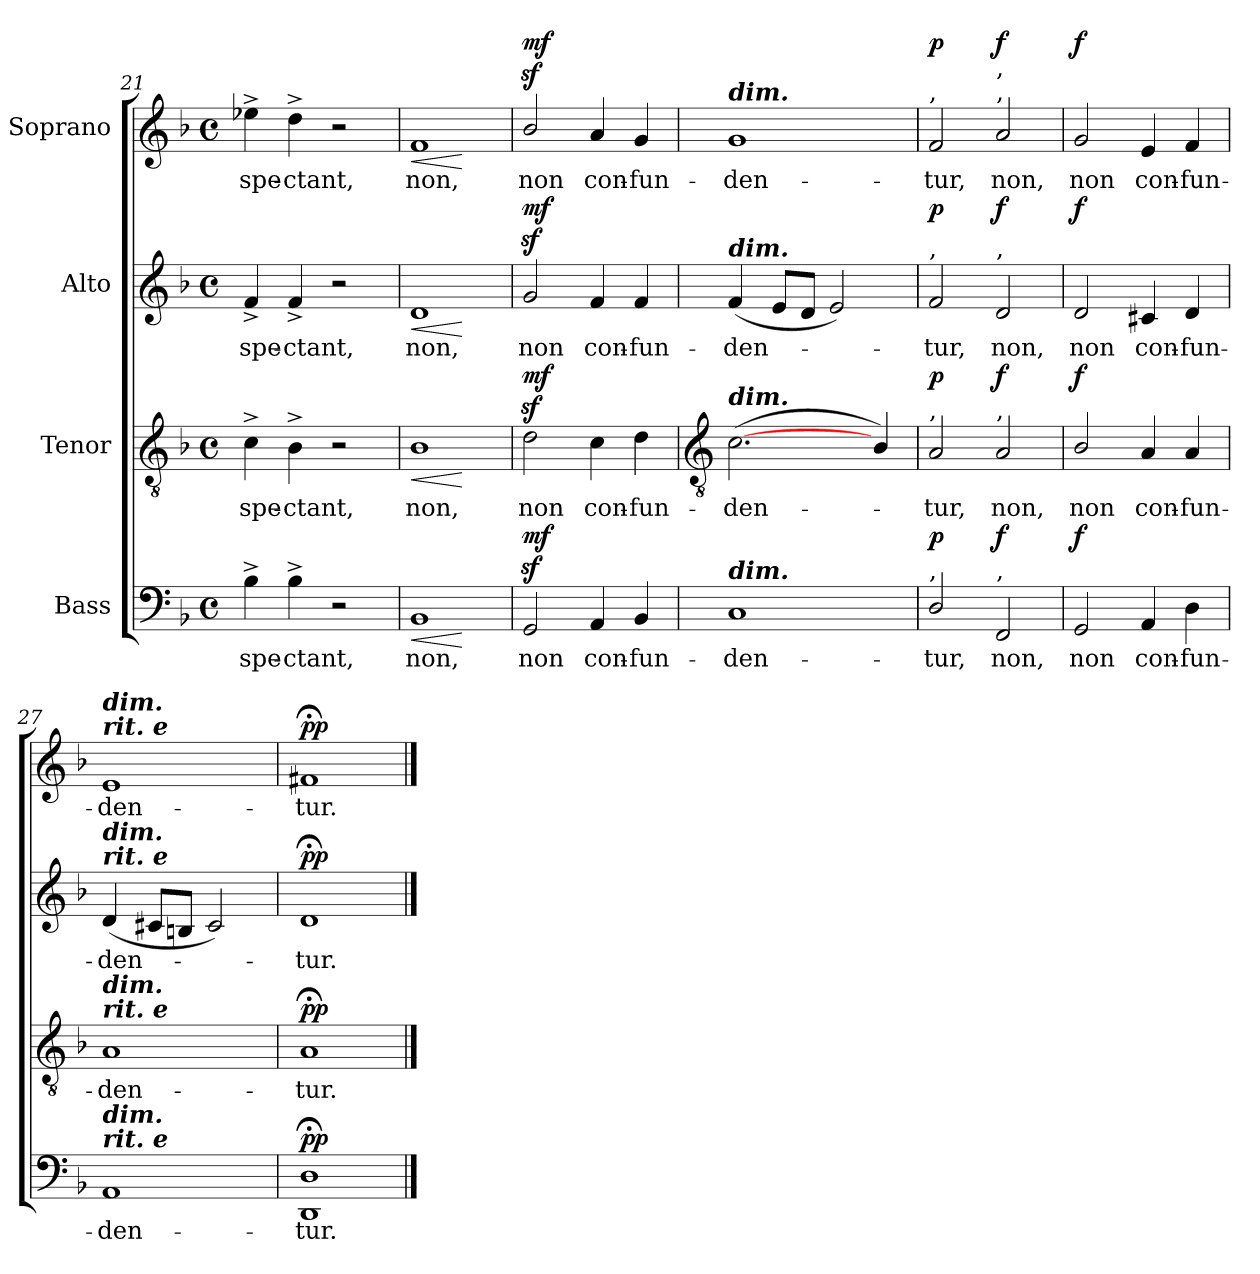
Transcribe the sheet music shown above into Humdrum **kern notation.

**kern	**text	**dynam	**kern	**text	**dynam	**kern	**text	**dynam	**kern	**text	**dynam
*part4	*part4	*part4	*part3	*part3	*part3	*part2	*part2	*part2	*part1	*part1	*part1
*staff4	*staff4	*staff4	*staff3	*staff3	*staff3	*staff2	*staff2	*staff2	*staff1	*staff1	*staff1
*I"Bass	*	*	*I"Tenor	*	*	*I"Alto	*	*	*I"Soprano	*	*
*clefF4	*	*	*clefGv2	*	*	*clefG2	*	*	*clefG2	*	*
*k[b-]	*	*	*k[b-]	*	*	*k[b-]	*	*	*k[b-]	*	*
*F:	*	*	*F:	*	*	*F:	*	*	*F:	*	*
*M4/4	*	*	*M4/4	*	*	*M4/4	*	*	*M4/4	*	*
*met(c)	*	*	*met(c)	*	*	*met(c)	*	*	*met(c)	*	*
=21	=21	=21	=21	=21	=21	=21	=21	=21	=21	=21	=21
!	!LO:LY:b	!	!	!LO:LY:b	!	!	!LO:LY:b	!	!	!LO:LY:b	!
4B-^	spe-	.	4c^	spe-	.	4f^	-spe-	.	4ee-X^	-spe-	.
!	!LO:LY:b	!	!	!LO:LY:b	!	!	!LO:LY:b	!	!	!LO:LY:b	!
4B-^	-ctant,	.	4B-^	-ctant,	.	4f^	-ctant,	.	4dd^	-ctant,	.
2r	.	.	2r	.	.	2r	.	.	2r	.	.
=22	=22	=22	=22	=22	=22	=22	=22	=22	=22	=22	=22
!	!LO:LY:b	!LO:HP:b	!	!	!	!	!	!	!	!	!
!	!	!LO:HP:n=1:b	!	!LO:LY:b	!LO:HP:b	!	!	!	!	!	!
!	!	!	!	!	!LO:HP:n=1:b	!	!LO:LY:b	!LO:HP:b	!	!	!
!	!	!	!	!	!	!	!	!LO:HP:n=1:b	!	!LO:LY:b	!LO:HP:b
!	!	!	!	!	!	!	!	!	!	!	!LO:HP:n=1:b
1BB-	non,	< >	1B-	non,	< >	1d	non,	< >	1f	non,	< >
.	.	[	.	.	[	.	.	[	.	.	[
=23	=23	=23	=23	=23	=23	=23	=23	=23	=23	=23	=23
!	!LO:LY:b	!LO:DY:b	!	!LO:LY:b	!LO:DY:b	!	!LO:LY:b	!LO:DY:b	!	!LO:LY:b	!LO:DY:b
2GGz>	non	mf	2dz>	non	mf	2gz>	non	mf	2b-z>/	non	mf
!	!LO:LY:b	!	!	!LO:LY:b	!	!	!LO:LY:b	!	!	!LO:LY:b	!
4AA	con-	]	4c	con-	]	4f	con-	]	4a	con-	]
!	!LO:LY:b	!	!	!LO:LY:b	!	!	!LO:LY:b	!	!	!LO:LY:b	!
4BB-	-fun-	.	4d	-fun-	.	4f	-fun-	.	4g	-fun-	.
!!LO:LB:g=z
=24	=24	=24	=24	=24	=24	=24	=24	=24	=24	=24	=24
*	*	*	*clefGv2	*	*	*	*	*	*	*	*
!	!	!	!	!	!	!	!	!	!LO:TX:a:Bi:t=dim.	!	!
!	!	!	!	!	!	!LO:TX:a:Bi:t=dim.	!	!	!	!	!
!	!	!	!LO:TX:a:Bi:t=dim.	!	!	!	!	!	!	!	!
!LO:TX:a:Bi:t=dim.	!	!	!	!	!	!	!	!	!	!	!
!	!LO:LY:b	!	!	!LO:LY:b	!	!	!LO:LY:b	!	!	!LO:LY:b	!
1C	-den-	.	(>[2.c	-den-	.	(<4f	-den-	.	1g	-den-	.
.	.	.	.	.	.	8eL	.	.	.	.	.
.	.	.	.	.	.	8dJ	.	.	.	.	.
.	.	.	.	.	.	2e)	.	.	.	.	.
.	.	.	4B-/)	.	.	.	.	.	.	.	.
=25	=25	=25	=25	=25	=25	=25	=25	=25	=25	=25	=25
!	!	!	!	!	!	!	!	!	!LO:TX:a:t=,	!	!
!	!	!	!	!	!	!LO:TX:a:t=,	!	!	!	!	!
!	!	!	!LO:TX:a:t=,	!	!	!	!	!	!	!	!
!LO:TX:a:t=,	!	!	!	!	!	!	!	!	!	!	!
!	!LO:LY:b	!LO:DY:b	!	!LO:LY:b	!LO:DY:b	!	!LO:LY:b	!LO:DY:b	!	!LO:LY:b	!LO:DY:b
2D/	-tur,	p	2A	tur,	p	2f	tur,	p	2f	-tur,	p
!	!	!	!	!	!	!	!	!	!LO:TX:a:t=,	!	!
!	!	!	!	!	!	!	!	!	!LO:TX:a:t=,	!	!
!	!	!	!	!	!	!LO:TX:a:t=,	!	!	!	!	!
!	!	!	!LO:TX:a:t=,	!	!	!	!	!	!	!	!
!LO:TX:a:t=,	!	!	!	!	!	!	!	!	!	!	!
!	!LO:LY:b	!LO:DY:b	!	!LO:LY:b	!LO:DY:b	!	!LO:LY:b	!LO:DY:b	!	!LO:LY:b	!LO:DY:b
2FF	non,	f	2A	non,	f	2d	non,	f	2a	non,	f
=26	=26	=26	=26	=26	=26	=26	=26	=26	=26	=26	=26
!	!LO:LY:b	!LO:DY:b	!	!LO:LY:b	!LO:DY:b	!	!LO:LY:b	!LO:DY:b	!	!LO:LY:b	!LO:DY:b
2GG	non	f	2B-/	non	f	2d	non	f	2g	non	f
!	!LO:LY:b	!	!	!LO:LY:b	!	!	!LO:LY:b	!	!	!LO:LY:b	!
4AA	con-	.	4A	con-	.	4c#X	con-	.	4e	con-	.
!	!LO:LY:b	!	!	!LO:LY:b	!	!	!LO:LY:b	!	!	!LO:LY:b	!
4D	-fun-	.	4A	-fun-	.	4d	-fun-	.	4f	-fun-	.
=27	=27	=27	=27	=27	=27	=27	=27	=27	=27	=27	=27
!	!	!	!	!	!	!	!	!	!LO:TX:a:Bi:t=rit. e	!	!
!	!	!	!	!	!	!	!	!	!LO:TX:a:Bi:t=dim.	!	!
!	!	!	!	!	!	!LO:TX:a:Bi:t=rit. e	!	!	!	!	!
!	!	!	!	!	!	!LO:TX:a:Bi:t=dim.	!	!	!	!	!
!	!	!	!LO:TX:a:Bi:t=rit. e	!	!	!	!	!	!	!	!
!	!	!	!LO:TX:a:Bi:t=dim.	!	!	!	!	!	!	!	!
!LO:TX:a:Bi:t=rit. e	!	!	!	!	!	!	!	!	!	!	!
!LO:TX:a:Bi:t=dim.	!	!	!	!	!	!	!	!	!	!	!
!	!LO:LY:b	!	!	!LO:LY:b	!	!	!LO:LY:b	!	!	!LO:LY:b	!
1AA	-den-	.	1A	-den-	.	(<4d	-den-	.	1e	-den-	.
.	.	.	.	.	.	8c#XL	.	.	.	.	.
.	.	.	.	.	.	8BnJ	.	.	.	.	.
.	.	.	.	.	.	2c#)	.	.	.	.	.
=28	=28	=28	=28	=28	=28	=28	=28	=28	=28	=28	=28
!	!LO:LY:b	!LO:DY:b	!	!LO:LY:b	!LO:DY:b	!	!LO:LY:b	!LO:DY:b	!	!LO:LY:b	!LO:DY:b
1DD;< 1D;<	-tur.	pp	1A;<	-tur.	pp	1d;<	tur.	pp	1f#X;<	-tur.	pp
==	==	==	==	==	==	==	==	==	==	==	==
*-	*-	*-	*-	*-	*-	*-	*-	*-	*-	*-	*-
